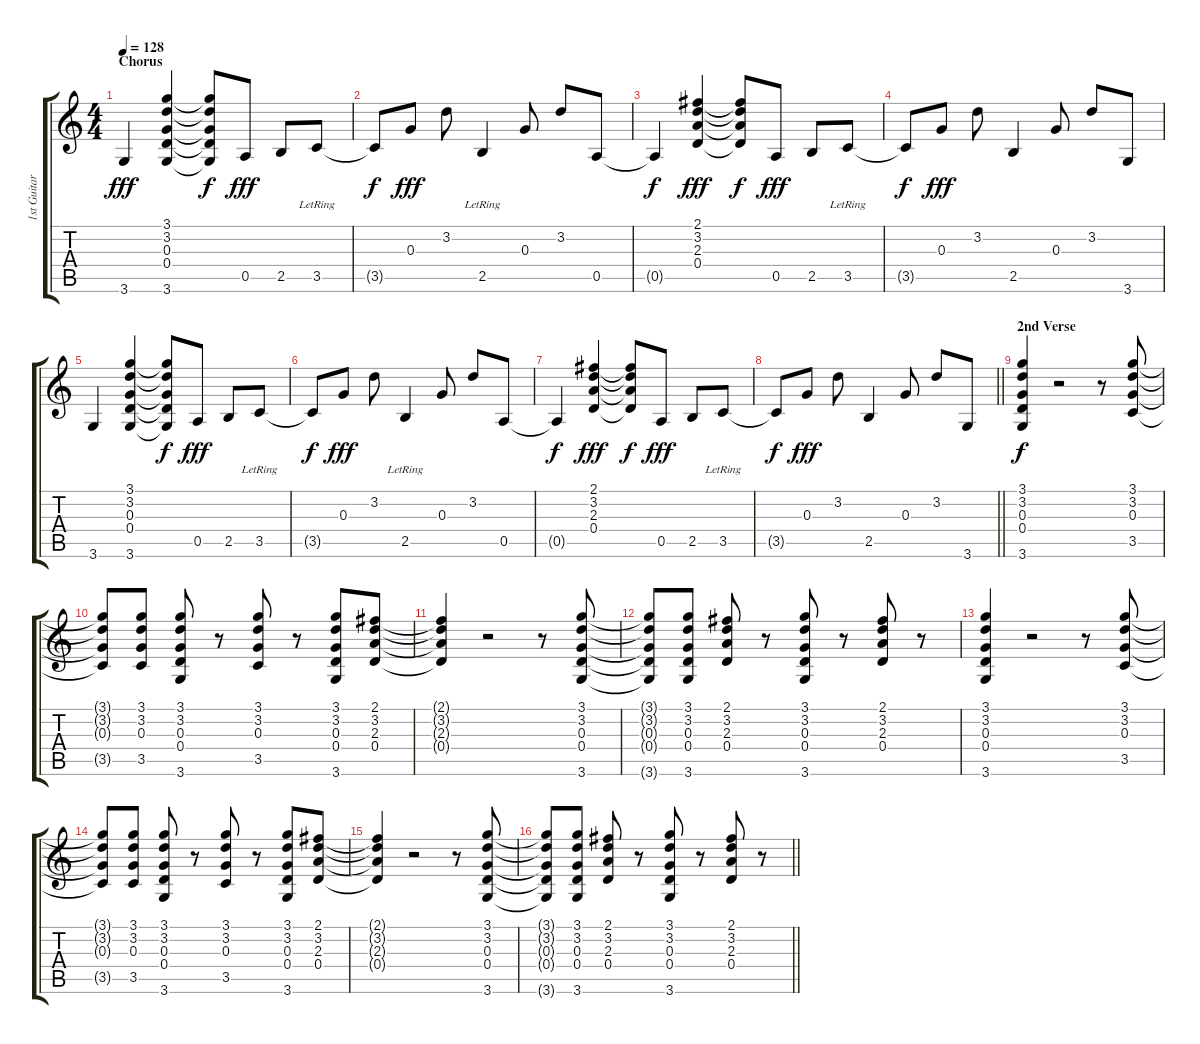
\track ("1st Guitar Angus Young" "1st Guitar") {instrument distortionguitar}
\staff {score tabs}
\tuning (E4 B3 G3 D3 A2 E2) {hide}
\ts (4 4)
\section ("" "Chorus")
\tempo 128
\clef g2
\ks c
3.6.4{dy fff} (3.1 3.2 0.3 0.4 3.6).4 (3.1{t} 3.2{t} 0.3{t} 0.4{t} 3.6{t}).8{dy f} 0.5.8{dy fff} 2.5.8 3.5{lr}.8 |
3.5{t}.8{dy f} 0.3.8{dy fff} 3.2.8 2.5{lr}.4 0.3.8 3.2.8 0.5.8 |
0.5{t}.4{dy f} (2.1 3.2 2.3 0.4).4{dy fff} (2.1{t} 3.2{t} 2.3{t} 0.4{t}).8{dy f} 0.5.8{dy fff} 2.5.8 3.5{lr}.8 |
3.5{t}.8{dy f} 0.3.8{dy fff} 3.2.8 2.5.4 0.3.8 3.2.8 3.6.8 |
3.6.4 (3.1 3.2 0.3 0.4 3.6).4 (3.1{t} 3.2{t} 0.3{t} 0.4{t} 3.6{t}).8{dy f} 0.5.8{dy fff} 2.5.8 3.5{lr}.8 |
3.5{t}.8{dy f} 0.3.8{dy fff} 3.2.8 2.5{lr}.4 0.3.8 3.2.8 0.5.8 |
0.5{t}.4{dy f} (2.1 3.2 2.3 0.4).4{dy fff} (2.1{t} 3.2{t} 2.3{t} 0.4{t}).8{dy f} 0.5.8{dy fff} 2.5.8 3.5{lr}.8 |
\barLineRight lightlight
3.5{t}.8{dy f} 0.3.8{dy fff} 3.2.8 2.5.4 0.3.8 3.2.8 3.6.8 |
\section ("" "2nd Verse")
(3.1 3.2 0.3 0.4 3.6).4{dy f} r.2 r.8 (3.1 3.2 0.3 3.5).8 |
(3.1{t} 3.2{t} 0.3{t} 3.5{t}).8 (3.1 3.2 0.3 3.5).8 (3.1 3.2 0.3 0.4 3.6).8 r.8 (3.1 3.2 0.3 3.5).8 r.8 (3.1 3.2 0.3 0.4 3.6).8 (2.1 3.2 2.3 0.4).8 |
(2.1{t} 3.2{t} 2.3{t} 0.4{t}).4 r.2 r.8 (3.1 3.2 0.3 0.4 3.6).8 |
(3.1{t} 3.2{t} 0.3{t} 0.4{t} 3.6{t}).8 (3.1 3.2 0.3 0.4 3.6).8 (2.1 3.2 2.3 0.4).8 r.8 (3.1 3.2 0.3 0.4 3.6).8 r.8 (2.1 3.2 2.3 0.4).8 r.8 |
(3.1 3.2 0.3 0.4 3.6).4 r.2 r.8 (3.1 3.2 0.3 3.5).8 |
(3.1{t} 3.2{t} 0.3{t} 3.5{t}).8 (3.1 3.2 0.3 3.5).8 (3.1 3.2 0.3 0.4 3.6).8 r.8 (3.1 3.2 0.3 3.5).8 r.8 (3.1 3.2 0.3 0.4 3.6).8 (2.1 3.2 2.3 0.4).8 |
(2.1{t} 3.2{t} 2.3{t} 0.4{t}).4 r.2 r.8 (3.1 3.2 0.3 0.4 3.6).8 |
\barLineRight lightlight
(3.1{t} 3.2{t} 0.3{t} 0.4{t} 3.6{t}).8 (3.1 3.2 0.3 0.4 3.6).8 (2.1 3.2 2.3 0.4).8 r.8 (3.1 3.2 0.3 0.4 3.6).8 r.8 (2.1 3.2 2.3 0.4).8 r.8
